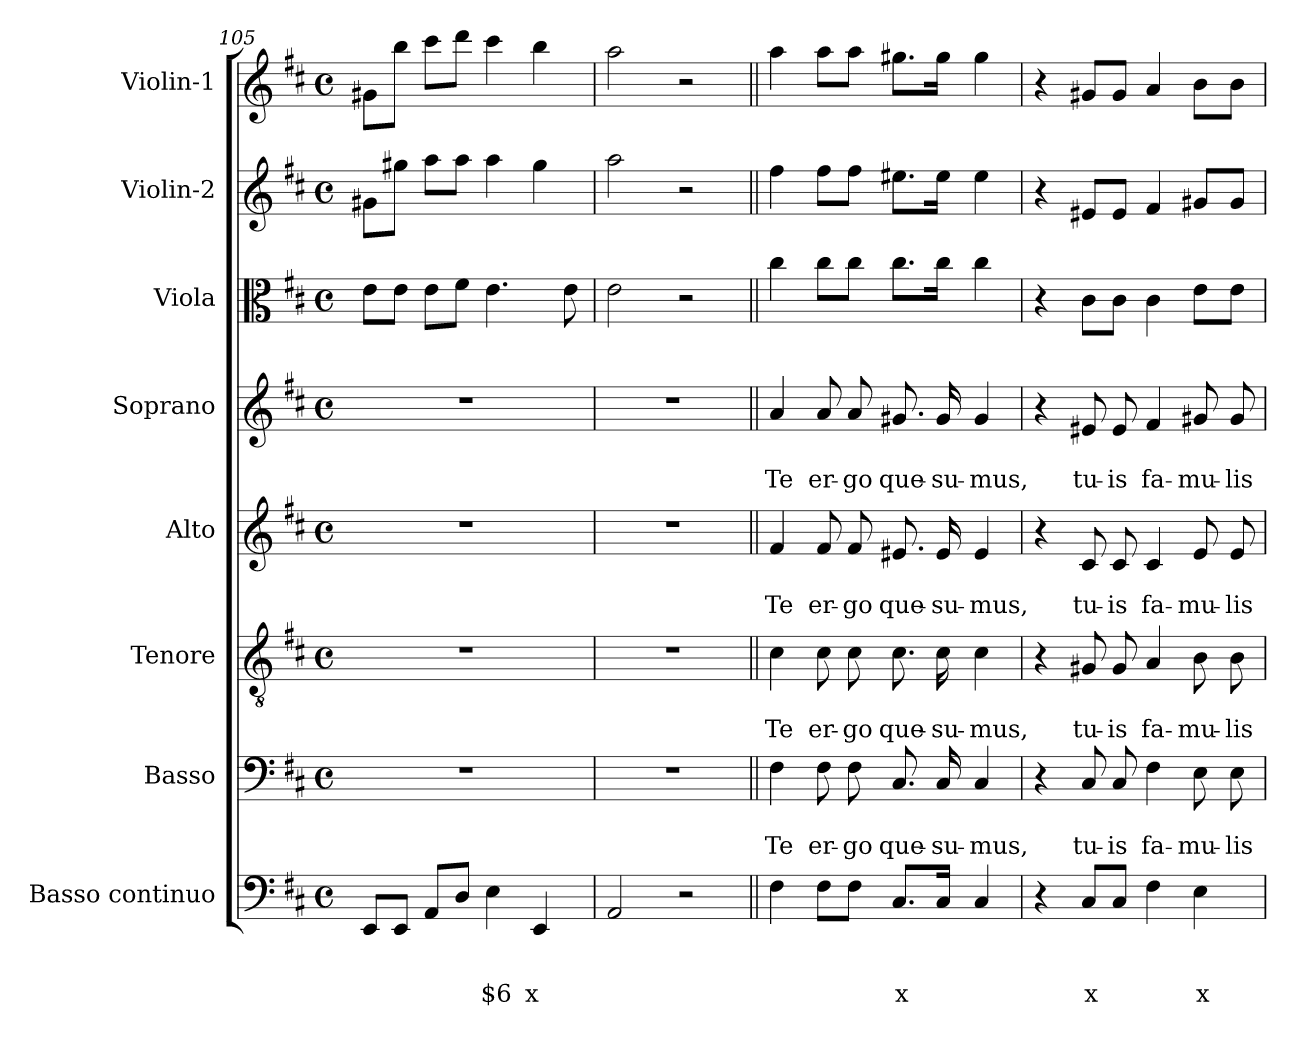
**kern	**text	**text	**text	**kern	**text	**text	**kern	**text	**text	**kern	**text	**text	**kern	**text	**text	**kern	**kern	**kern
*part8	*part8	*part8	*part8	*part7	*part7	*part7	*part6	*part6	*part6	*part5	*part5	*part5	*part4	*part4	*part4	*part3	*part2	*part1
*staff8	*staff8	*staff8	*staff8	*staff7	*staff7	*staff7	*staff6	*staff6	*staff6	*staff5	*staff5	*staff5	*staff4	*staff4	*staff4	*staff3	*staff2	*staff1
*I"Basso continuo	*	*	*	*I"Basso	*	*	*I"Tenore	*	*	*I"Alto	*	*	*I"Soprano	*	*	*I"Viola	*I"Violin-2	*I"Violin-1
*clefF4	*	*	*	*clefF4	*	*	*clefGv2	*	*	*clefG2	*	*	*clefG2	*	*	*clefC3	*clefG2	*clefG2
*k[f#c#]	*	*	*	*k[f#c#]	*	*	*k[f#c#]	*	*	*k[f#c#]	*	*	*k[f#c#]	*	*	*k[f#c#]	*k[f#c#]	*k[f#c#]
*D:	*	*	*	*D:	*	*	*D:	*	*	*D:	*	*	*D:	*	*	*D:	*D:	*D:
*M4/4	*	*	*	*M4/4	*	*	*M4/4	*	*	*M4/4	*	*	*M4/4	*	*	*M4/4	*M4/4	*M4/4
*met(c)	*	*	*	*met(c)	*	*	*met(c)	*	*	*met(c)	*	*	*met(c)	*	*	*met(c)	*met(c)	*met(c)
=105	=105	=105	=105	=105	=105	=105	=105	=105	=105	=105	=105	=105	=105	=105	=105	=105	=105	=105
8EE/L	.	.	.	1r	.	.	1r	.	.	1r	.	.	1r	.	.	8e\L	8g#X\L	8g#X\L
8EE/J	.	.	.	.	.	.	.	.	.	.	.	.	.	.	.	8e\J	8gg#X\J	8bb\J
8AA/L	.	.	.	.	.	.	.	.	.	.	.	.	.	.	.	8e\L	8aa\L	8ccc#\L
8D/J	.	.	.	.	.	.	.	.	.	.	.	.	.	.	.	8f#\J	8aa\J	8ddd\J
!	!	!	!LO:LY:b	!	!	!	!	!	!	!	!	!	!	!	!	!	!	!
4E\	.	.	$6	.	.	.	.	.	.	.	.	.	.	.	.	4.e\	4aa\	4ccc#\
!	!	!	!LO:LY:b	!	!	!	!	!	!	!	!	!	!	!	!	!	!	!
4EE/	.	.	x	.	.	.	.	.	.	.	.	.	.	.	.	.	4gg#\	4bb\
.	.	.	.	.	.	.	.	.	.	.	.	.	.	.	.	8e\	.	.
=106	=106	=106	=106	=106	=106	=106	=106	=106	=106	=106	=106	=106	=106	=106	=106	=106	=106	=106
2AA/	.	.	.	1r	.	.	1r	.	.	1r	.	.	1r	.	.	2e\	2aa\	2aa\
2r	.	.	.	.	.	.	.	.	.	.	.	.	.	.	.	2r	2r	2r
!!LO:PB:g=z
=107||	=107||	=107||	=107||	=107||	=107||	=107||	=107||	=107||	=107||	=107||	=107||	=107||	=107||	=107||	=107||	=107||	=107||	=107||
!	!	!	!	!	!	!LO:LY:b	!	!	!LO:LY:b	!	!	!LO:LY:b	!	!	!LO:LY:b	!	!	!
4F#\	.	.	.	4F#\	.	Te	4c#\	.	Te	4f#/	.	Te	4a/	.	Te	4cc#\	4ff#\	4aa\
!	!	!	!	!	!	!LO:LY:b	!	!	!LO:LY:b	!	!	!LO:LY:b	!	!	!LO:LY:b	!	!	!
8F#\L	.	.	.	8F#\	.	er-	8c#\	.	er-	8f#/	.	er-	8a/	.	er-	8cc#\L	8ff#\L	8aa\L
!	!	!	!	!	!	!LO:LY:b	!	!	!LO:LY:b	!	!	!LO:LY:b	!	!	!LO:LY:b	!	!	!
8F#\J	.	.	.	8F#\	.	-go	8c#\	.	-go	8f#/	.	-go	8a/	.	-go	8cc#\J	8ff#\J	8aa\J
!	!	!	!LO:LY:b	!	!	!LO:LY:b	!	!	!LO:LY:b	!	!	!LO:LY:b	!	!	!LO:LY:b	!	!	!
8.C#/L	.	.	x	8.C#/	.	que-	8.c#\	.	que-	8.e#X/	.	que-	8.g#X/	.	que-	8.cc#\L	8.ee#X\L	8.gg#X\L
!	!	!	!	!	!	!LO:LY:b	!	!	!LO:LY:b	!	!	!LO:LY:b	!	!	!LO:LY:b	!	!	!
16C#/Jk	.	.	.	16C#/	.	-su-	16c#\	.	-su-	16e#/	.	-su-	16g#/	.	-su-	16cc#\Jk	16ee#\Jk	16gg#\Jk
!	!	!	!	!	!	!LO:LY:b	!	!	!LO:LY:b	!	!	!LO:LY:b	!	!	!LO:LY:b	!	!	!
4C#/	.	.	.	4C#/	.	-mus,	4c#\	.	-mus,	4e#/	.	-mus,	4g#/	.	-mus,	4cc#\	4ee#\	4gg#\
=108	=108	=108	=108	=108	=108	=108	=108	=108	=108	=108	=108	=108	=108	=108	=108	=108	=108	=108
4r	.	.	.	4r	.	.	4r	.	.	4r	.	.	4r	.	.	4r	4r	4r
!	!	!	!LO:LY:b	!	!	!LO:LY:b	!	!	!LO:LY:b	!	!	!LO:LY:b	!	!	!LO:LY:b	!	!	!
8C#/L	.	.	x	8C#/	.	tu-	8G#X/	.	tu-	8c#/	.	tu-	8e#X/	.	tu-	8c#\L	8e#X/L	8g#X/L
!	!	!	!	!	!	!LO:LY:b	!	!	!LO:LY:b	!	!	!LO:LY:b	!	!	!LO:LY:b	!	!	!
8C#/J	.	.	.	8C#/	.	-is	8G#/	.	-is	8c#/	.	-is	8e#/	.	-is	8c#\J	8e#/J	8g#/J
!	!	!	!	!	!	!LO:LY:b	!	!	!LO:LY:b	!	!	!LO:LY:b	!	!	!LO:LY:b	!	!	!
4F#\	.	.	.	4F#\	.	fa-	4A/	.	fa-	4c#/	.	fa-	4f#/	.	fa-	4c#\	4f#/	4a/
!	!	!	!LO:LY:b	!	!	!LO:LY:b	!	!	!LO:LY:b	!	!	!LO:LY:b	!	!	!LO:LY:b	!	!	!
4E\	.	.	x	8E\	.	-mu-	8B\	.	-mu-	8e/	.	-mu-	8g#X/	.	-mu-	8e\L	8g#X/L	8b\L
!	!	!	!	!	!	!LO:LY:b	!	!	!LO:LY:b	!	!	!LO:LY:b	!	!	!LO:LY:b	!	!	!
.	.	.	.	8E\	.	-lis	8B\	.	-lis	8e/	.	-lis	8g#/	.	-lis	8e\J	8g#/J	8b\J
=	=	=	=	=	=	=	=	=	=	=	=	=	=	=	=	=	=	=
*-	*-	*-	*-	*-	*-	*-	*-	*-	*-	*-	*-	*-	*-	*-	*-	*-	*-	*-
